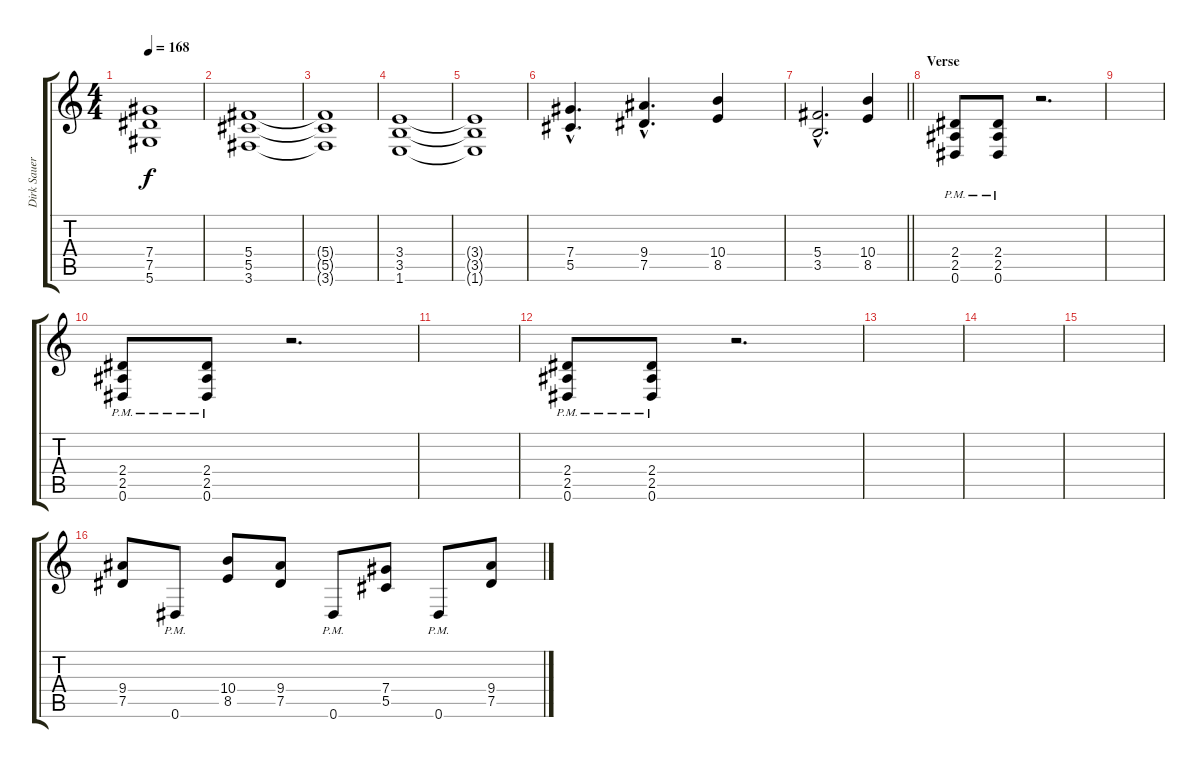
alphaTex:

\track ("Dirk Sauer (?)" "Dirk Sauer") {instrument distortionguitar}
\staff {score tabs}
\tuning (Eb4 Bb3 Gb3 Db3 Ab2 Eb2) {hide}
\ts (4 4)
\tempo 168
\clef g2
\ks c
(7.4{t} 7.5{t} 5.6{t}).1{dy f} |
(5.4 5.5 3.6).1 |
(5.4{t} 5.5{t} 3.6{t}).1 |
(3.4 3.5 1.6).1 |
(3.4{t} 3.5{t} 1.6{t}).1 |
(7.4{hac} 5.5{hac}).4{d} (9.4{hac} 7.5{hac}).4{d} (10.4 8.5).4 |
\barLineRight lightlight
(5.4{hac} 3.5{hac}).2{d} (10.4 8.5).4 |
\section ("" "Verse")
(2.4 2.5 0.6{pm}).8 (2.4 2.5 0.6{pm}).8 r.2{d} |
|
(2.4{pm} 2.5 0.6).8 (2.4{pm} 2.5 0.6).8 r.2{d} |
|
(2.4{pm} 2.5 0.6).8 (2.4{pm} 2.5 0.6).8 r.2{d} |
|
|
|
(9.4 7.5).8 0.6{pm}.8 (10.4 8.5).8 (9.4 7.5).8 0.6{pm}.8 (7.4 5.5).8 0.6{pm}.8 (9.4 7.5).8
